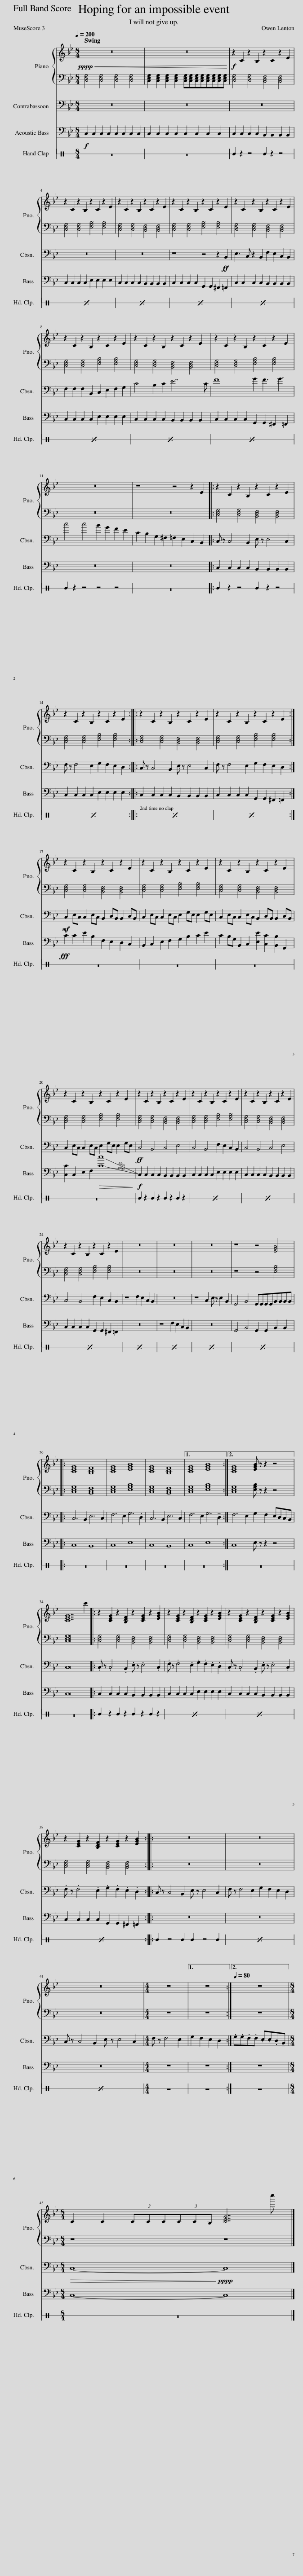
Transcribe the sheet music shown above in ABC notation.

X:1
%%score { 1 | 2 } 3 4 5
L:1/8
Q:1/4=200
M:8/4
I:linebreak $
K:Bb
V:1 treble
V:2 bass
V:3 bass transpose=-12
V:4 bass transpose=-12
V:5 perc stafflines=1
K:none
V:1
!pppp!!<(! z16 | z16!<)! |!f! z2 C2 z2 B,2 z2 C2 z2 E2 |$ z2 C2 z2 B,2 z2 C2 z2 E2 | z2 C2 z2 B,2 z2 C2 z2 E2 | %5
 z2 C2 z2 B,2 z2 C2 z2 E2 | z2 C2 z2 B,2 z2 C2 z2 E2 |$ z2 C2 z2 B,2 z2 C2 z2 E2 | z2 C2 z2 B,2 z2 C2 z2 E2 | z2 C2 z2 B,2 z2 C2 z2 E2 |$ %10
 z16 | z8 z4 z2 E2 |: z2 C2 z2 B,2 z2 C2 z2 E2 |$ z2 C2 z2 B,2 z2 C2 z2 E2 :: z2 C2 z2 B,2 z2 C2 z2 E2 | %15
 z2 C2 z2 B,2 z2 C2 z2 E2 :|$ z2 C2 z2 B,2 z2 C2 z2 E2 | z2 C2 z2 B,2 z2 C2 z2 E2 | z2 C2 z2 B,2 z2 C2 z2 E2 |$ z2 C2 z2 B,2 z2 C2 z2 E2 | %20
 z2 C2 z2 B,2 z2 C2 z2 E2 | z2 C2 z2 B,2 z2 C2 z2 E2 | z2 C2 z2 B,2 z2 C2 z2 E2 |$ z2 C2 z2 B,2 z2 C2 z2 E2 | z16 | %25
 z16 | z16 | z8 z4 [EGB]4 |:$ [CEG]8 [B,DF]8 | [CEG]8 [EGB]8 | %30
 [CEG]8 [B,DF]8 |1 [CEG]8 [EGB]8 :|2 [CEG]8 [EGB] z z2 z4 ||$ [CEG]14 c'2 |: z2 [CEG]2 z2 [B,DF]2 z2 [CEG]2 z2 [EGB]2 | %35
 z2 [CEG]2 z2 [B,DF]2 z2 [CEG]2 z2 [EGB]2 | z2 [CEG]2 z2 [B,DF]2 z2 [CEG]2 z2 [EGB]2 |$ z2 [CEG]2 z2 [B,DF]2 z2 [CEG]2 z2 [EGB]2 :: z16 | z16 |$ %40
 z16 |[M:4/4] z8 |1 z8 :|2[Q:1/4=80] z8 ||$[M:8/4] C2 C2 (3CCC(3CCB, [CEG]7 c'' |] %45
V:2
 [C,E,G,]4 [C,E,G,]4 [C,E,G,]4 [C,E,G,]4 | [C,E,G,]2 [C,E,G,]2 [C,E,G,]2 [C,E,G,]2 [C,E,G,][C,E,G,][C,E,G,][C,E,G,][C,E,G,][C,E,G,][C,E,G,][C,E,G,] | [C,E,G,]4 [C,E,G,]4 [B,,D,F,]4 [B,,D,F,]4 |$ [C,E,G,]4 [C,E,G,]4 [E,G,B,]4 [E,G,B,]4 | [C,E,G,]4 [C,E,G,]4 [B,,D,F,]4 [B,,D,F,]4 | %5
 [C,E,G,]4 [C,E,G,]4 [E,G,B,]4 [E,G,B,]4 | [C,E,G,]4 [C,E,G,]4 [B,,D,F,]4 [B,,D,F,]4 |$ [C,E,G,]4 [C,E,G,]4 [E,G,B,]4 [E,G,B,]4 | [C,E,G,]4 [C,E,G,]4 [B,,D,F,]4 [B,,D,F,]4 | [C,E,G,]4 [C,E,G,]4 [E,G,B,]4 [E,G,B,]4 |$ %10
 z16 | z16 |: [C,E,G,]4 [C,E,G,]4 [B,,D,F,]4 [B,,D,F,]4 |$ [C,E,G,]4 [C,E,G,]4 [E,G,B,]4 [E,G,B,]4 :: [C,E,G,]4 [C,E,G,]4 [B,,D,F,]4 [B,,D,F,]4 | %15
 [C,E,G,]4 [C,E,G,]4 [E,G,B,]4 [E,G,B,]4 :|$ [C,E,G,]4 [C,E,G,]4 [B,,D,F,]4 [B,,D,F,]4 | [C,E,G,]4 [C,E,G,]4 [E,G,B,]4 [E,G,B,]4 | [C,E,G,]4 [C,E,G,]4 [B,,D,F,]4 [B,,D,F,]4 |$ [C,E,G,]4 [C,E,G,]4 [E,G,B,]4 [E,G,B,]4 | %20
 [C,E,G,]4 [C,E,G,]4 [B,,D,F,]4 [B,,D,F,]4 | [C,E,G,]4 [C,E,G,]4 [E,G,B,]4 [E,G,B,]4 | [C,E,G,]4 [C,E,G,]4 [B,,D,F,]4 [B,,D,F,]4 |$ [C,E,G,]4 [C,E,G,]4 [E,G,B,]4 [E,G,B,]4 | z16 | %25
 z16 | z16 | z8 z4 [E,G,B,]4 |:$ [C,E,G,]8 [B,,D,F,]8 | [C,E,G,]8 [E,G,B,]8 | %30
 [C,E,G,]8 [B,,D,F,]8 |1 [C,E,G,]8 [E,G,B,]8 :|2 [C,E,G,]8 [E,G,B,] z z2 z4 ||$ [C,E,G,]16 |: [C,E,G,]4 [C,E,G,]4 [B,,D,F,]4 [B,,D,F,]4 | %35
 [C,E,G,]4 [C,E,G,]4 [B,,D,F,]4 [B,,D,F,]4 | [C,E,G,]4 [C,E,G,]4 [B,,D,F,]4 [B,,D,F,]4 |$ [C,E,G,]4 [C,E,G,]4 [B,,D,F,]4 [B,,D,F,]4 :: z16 | z16 |$ %40
 z16 |[M:4/4] z8 |1 z8 :|2 z8 ||$[M:8/4] z8 z8 |] %45
V:3
 z16 | z16 | z16 |$ z16 | z16 | %5
 z8 z4 z2!ff! B,,2 | E,3 C, z2 B,,2 F,2 E,2 C,2 B,,2 |$ F,2 F,2 F,2 B,,2 C,2 E,2 F,2 G,2 | C4 B,2 C2 E7 C | F8 G2 F3 G3 |$ %10
 c4 c4 B2 G2 F2 E2 | C2 B,2 G,2 ^F,2 =F,2 E,2 C,2 B,,2 |: C, z C,4 B,,2 E, z E,4 C,2 |$ F, z F,4 E,2 G,2 F,2 E,2 D,2 :: C, z C,4 B,,2 E, z E,4 C,2 | %15
 F, z F,4 E,2 G,2 F,2 E,2 D,2 :|$!mf! C,2 E,C, C,2 E,C, B,,2 D,B,, B,,2 D,B,, | C,2 E,C, C,2 E,C, E,2 G,E, E,2 G,E, | C,2 E,C, C,2 E,C, B,,2 D,B,, B,,2 D,B,, |$ C,2 E,C, C,2 E,C, E,2 G,E, E,2 G,E, | %20
!ff! C,4 B,,4 C,4 E,4 | C,4 B,,4 F,2 E,2 C,2 B,,2 | C,4 B,,4 C,4 E,4 |$ C,4 B,,4 F,2 E,2 C,2 B,,2 | z8 F,2 E,2 C,2 B,,2 | %25
 z16 | z8 C,2 E, z E,2 B,,2 | G,,4 B,,4 G,,G,,G,,G,,B,,B,,B,,B,, |:$ C,6 B,,2 E,6 C,2 | F,6 E,2 G,6 .D,2 | %30
 C,6 B,,2 E,6 C,2 |1 F,6 E,2 G,6 !tenuto!D,2 :|2 F,6 E,2 G,2 F,2 E,D,C,B,, ||$ C,16 |: .C, z .C,4 .B,,2 .E, z .E,4 .C,2 | %35
 .F, z .F,4 .E,2 .G,2 .F,2 .E,2 .D,2 | .C, z .C,4 .B,,2 .E, z .E,4 .C,2 |$ .F, z .F,4 .E,2 .G,2 .F,2 .E,2 .D,2 :: C, z C,4 B,,2 E, z E,4 C,2 | F, z F,4 E,2 G,2 F,2 E,2 D,2 |$ %40
 C, z C,4 B,,2 E, z E,4 C,2 |[M:4/4] F, z F,4 E,2 |1 G,2 F,2 E,2 D,2 :|2 .G,.G,.F,.F, .E,.E,.D,!tenuto!B,, ||$[M:8/4]!>(! C,8-!>)!!pppp! C,8 |] %45
V:4
!f! C,2 C,2 C,2 C,2 C,2 C,2 C,2 C,2 | C,2 C,2 C,2 C,2 C,2 C,2 C,2 C,2 | C,2 C,2 C,2 C,2 B,,2 B,,2 B,,2 B,,2 |$ C,2 C,2 C,2 C,2 E,2 E,2 E,2 E,2 | C,2 C,2 C,2 C,2 B,,2 B,,2 B,,2 B,,2 | %5
 C,2 C,2 C,2 C,2 G,,2 G,,2 ^F,,2 =F,,2 | C,2 C,2 C,2 C,2 B,,2 B,,2 B,,2 B,,2 |$ C,2 C,2 C,2 C,2 E,2 E,2 E,2 E,2 | C,2 C,2 C,2 C,2 B,,2 B,,2 B,,2 B,,2 | C,2 C,2 C,2 C,2 G,,2 G,,2 ^F,,2 =F,,2 |$ %10
 z16 | z16 |: C,2 C,2 C,2 C,2 B,,2 B,,2 B,,2 B,,2 |$ C,2 C,2 C,2 C,2 E,2 E,2 E,2 E,2 :: C,2 C,2 C,2 C,2 B,,2 B,,2 B,,2 B,,2 | %15
 C,2 C,2 C,2 C,2 G,,2 G,,2 ^F,,2 =F,,2 :|$!fff! C2 C2 E2 B,2 F,2 E,2 D,2 C,2 | B,,2 C,2 E,2 F,2 G,2 B,2 C2 E2 | C2 B,G, B,,2 C,2 [E,E]2 [C,C]2 [B,,B,]2 G,,2 |$ [C,C]2 C,2 E,2 F,2!>(! !-(![Cc]8!>)! | %20
!f! !-)!C,2 C,2 C,2 C,2 B,,2 B,,2 B,,2 B,,2 | C,2 C,2 C,2 C,2 E,2 E,2 E,2 E,2 | C,2 C,2 C,2 C,2 B,,2 B,,2 B,,2 B,,2 |$ C,2 C,2 C,2 C,2 G,,2 G,,2 ^F,,2 =F,,2 | z16 | %25
 z8 F,2 E,2 C,2 B,,2 | z16 | G,,4 B,,4 G,,2 G,,2 B,,2 B,,2 |:$ C,8 B,,8 | C,8 E,8 | %30
 C,8 B,,8 |1 C,8 E,8 :|2 C,8 E, z z2 z4 ||$ C,16 |: C,2 C,2 C,2 C,2 B,,2 B,,2 B,,2 B,,2 | %35
 C,2 C,2 C,2 C,2 E,2 E,2 E,2 E,2 | C,2 C,2 C,2 C,2 B,,2 B,,2 B,,2 B,,2 |$ C,2 C,2 C,2 C,2 G,,2 G,,2 ^F,,2 =F,,2 :: z16 | z16 |$ %40
 z16 |[M:4/4] z8 |1 z8 :|2 z8 ||$[M:8/4] C,8- C,8 |] %45
V:5
[K:C] z16 | z16 | E2 z2 z4 E2 z2 z4 |$ x16 | x16 | %5
 x16 | x16 |$ x16 | x16 | x16 |$ %10
 E2 z2 z4 z4 z4 | z16 |: E2 z2 z4 E2 z2 z4 |$ x16 :: x16 | %15
 x16 :|$ z16 | z16 | z16 |$ z16 | %20
 E2 z2 E2 z2 E2 z2 E2 z2 | x16 | x16 |$ x16 | x16 | %25
 x16 | x16 | x16 |:$ z16 | z16 | %30
 z16 |1 z16 :|2 z16 ||$ z16 |: E2 z2 E2 z2 E2 z2 E2 z2 | %35
 x16 | x16 |$ x16 :: E2 z4 E2 E2 z4 E2 | x16 |$ %40
 x16 |[M:4/4] z8 |1 z8 :|2 z8 ||$[M:8/4] z16 |] %45
